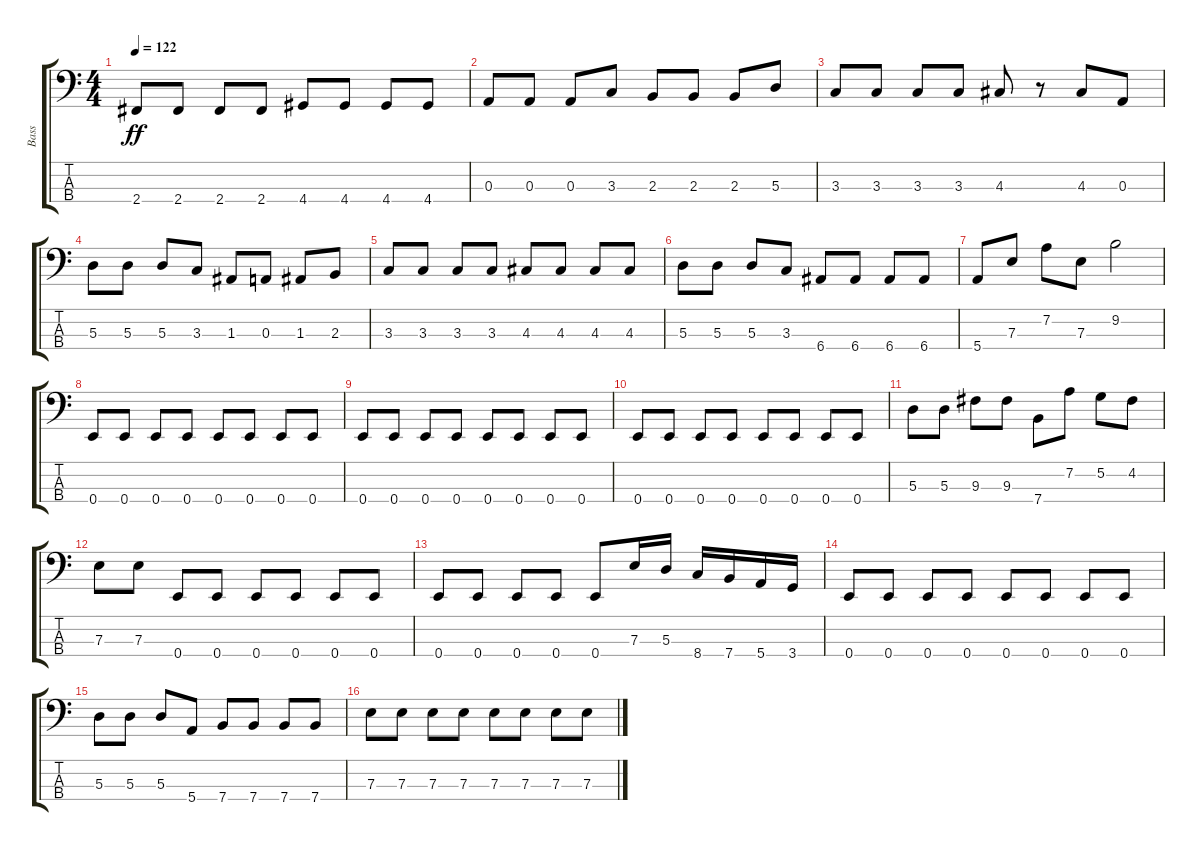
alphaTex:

\track ("Bass" "Bass") {instrument electricbasspick}
\staff {score tabs}
\tuning (G2 D2 A1 E1) {hide}
\ts (4 4)
\tempo 122
\clef f4
\ks c
2.4.8{dy ff} 2.4.8 2.4.8 2.4.8 4.4.8 4.4.8 4.4.8 4.4.8 |
0.3.8 0.3.8 0.3.8 3.3.8 2.3.8 2.3.8 2.3.8 5.3.8 |
3.3.8 3.3.8 3.3.8 3.3.8 4.3.8 r.8 4.3.8 0.3.8 |
5.3.8 5.3.8 5.3.8 3.3.8 1.3.8 0.3.8 1.3.8 2.3.8 |
3.3.8 3.3.8 3.3.8 3.3.8 4.3.8 4.3.8 4.3.8 4.3.8 |
5.3.8 5.3.8 5.3.8 3.3.8 6.4.8 6.4.8 6.4.8 6.4.8 |
5.4.8 7.3.8 7.2.8 7.3.8 9.2.2 |
0.4.8 0.4.8 0.4.8 0.4.8 0.4.8 0.4.8 0.4.8 0.4.8 |
0.4.8 0.4.8 0.4.8 0.4.8 0.4.8 0.4.8 0.4.8 0.4.8 |
0.4.8 0.4.8 0.4.8 0.4.8 0.4.8 0.4.8 0.4.8 0.4.8 |
5.3.8 5.3.8 9.3.8 9.3.8 7.4.8 7.2.8 5.2.8 4.2.8 |
7.3.8 7.3.8 0.4.8 0.4.8 0.4.8 0.4.8 0.4.8 0.4.8 |
0.4.8 0.4.8 0.4.8 0.4.8 0.4.8 7.3.16 5.3.16 8.4.16 7.4.16 5.4.16 3.4.16 |
0.4.8 0.4.8 0.4.8 0.4.8 0.4.8 0.4.8 0.4.8 0.4.8 |
5.3.8 5.3.8 5.3.8 5.4.8 7.4.8 7.4.8 7.4.8 7.4.8 |
7.3.8 7.3.8 7.3.8 7.3.8 7.3.8 7.3.8 7.3.8 7.3.8
